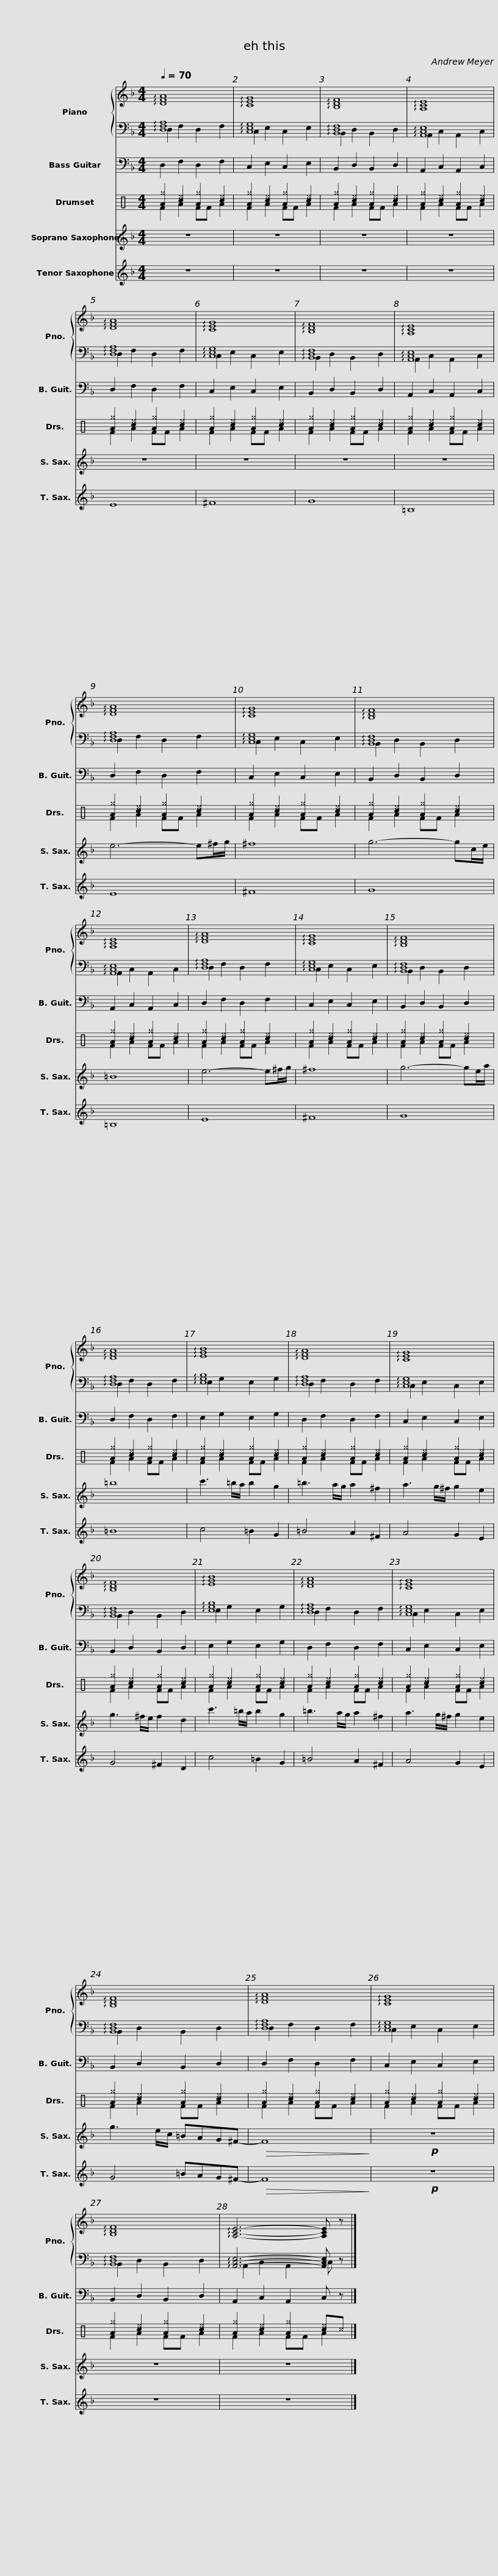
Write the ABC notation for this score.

X:1
%%score { 1 | ( 2 3 ) } 4 ( 5 6 ) 7 8
L:1/8
Q:1/4=70
M:4/4
I:linebreak $
K:F
V:1 treble
V:2 bass
V:3 bass
V:4 bass transpose=-12
V:5 perc
K:none
V:6 perc
K:none
V:7 treble transpose=-2
V:8 treble transpose=-14
V:1
 !arpeggio![DFA]8 | !arpeggio![CEG]8 | !arpeggio![B,DF]8 | !arpeggio![A,CE]8 |$ !arpeggio![DFA]8 | %5
 !arpeggio![CEG]8 | !arpeggio![B,DF]8 | !arpeggio![A,CE]8 | !arpeggio![DFA]8 |$ !arpeggio![CEG]8 | %10
 !arpeggio![B,DF]8 | !arpeggio![A,CE]8 | !arpeggio![DFA]8 |$ !arpeggio![CEG]8 | !arpeggio![B,DF]8 | %15
 !arpeggio![DFA]8 | !arpeggio![EGB]8 |$ !arpeggio![DFA]8 | !arpeggio![CEG]8 | !arpeggio![B,DF]8 | %20
 !arpeggio![EGB]8 |$ !arpeggio![DFA]8 | !arpeggio![CEG]8 | !arpeggio![B,DF]8 | !arpeggio![DFA]8 |$ %25
 !arpeggio![CEG]8 | !arpeggio![B,DF]8 | !arpeggio![A,CE]6- [A,CE] z |] %28
V:2
 !arpeggio![D,F,A,]8 | !arpeggio![C,E,G,]8 | !arpeggio![B,,D,F,]8 | !arpeggio![A,,C,E,]8 |$ !arpeggio![D,F,A,]8 | %5
 !arpeggio![C,E,G,]8 | !arpeggio![B,,D,F,]8 | !arpeggio![A,,C,E,]8 | !arpeggio![D,F,A,]8 |$ !arpeggio![C,E,G,]8 | %10
 !arpeggio![B,,D,F,]8 | !arpeggio![A,,C,E,]8 | !arpeggio![D,F,A,]8 |$ !arpeggio![C,E,G,]8 | !arpeggio![B,,D,F,]8 | %15
 !arpeggio![D,F,A,]8 | !arpeggio![E,G,B,]8 |$ !arpeggio![D,F,A,]8 | !arpeggio![C,E,G,]8 | !arpeggio![B,,D,F,]8 | %20
 !arpeggio![E,G,B,]8 |$ !arpeggio![D,F,A,]8 | !arpeggio![C,E,G,]8 | !arpeggio![B,,D,F,]8 | !arpeggio![D,F,A,]8 |$ %25
 !arpeggio![C,E,G,]8 | !arpeggio![B,,D,F,]8 | !arpeggio![A,,C,E,]6- [A,,C,E,] z |] %28
V:3
 D,2 F,2 D,2 F,2 | C,2 E,2 C,2 E,2 | B,,2 D,2 B,,2 D,2 | A,,2 C,2 A,,2 C,2 |$ D,2 F,2 D,2 F,2 | %5
 C,2 E,2 C,2 E,2 | B,,2 D,2 B,,2 D,2 | A,,2 C,2 A,,2 C,2 | D,2 F,2 D,2 F,2 |$ C,2 E,2 C,2 E,2 | %10
 B,,2 D,2 B,,2 D,2 | A,,2 C,2 A,,2 C,2 | D,2 F,2 D,2 F,2 |$ C,2 E,2 C,2 E,2 | B,,2 D,2 B,,2 D,2 | %15
 D,2 F,2 D,2 F,2 | E,2 G,2 E,2 G,2 |$ D,2 F,2 D,2 F,2 | C,2 E,2 C,2 E,2 | B,,2 D,2 B,,2 D,2 | %20
 E,2 G,2 E,2 G,2 |$ D,2 F,2 D,2 F,2 | C,2 E,2 C,2 E,2 | B,,2 D,2 B,,2 D,2 | D,2 F,2 D,2 F,2 |$ %25
 C,2 E,2 C,2 E,2 | B,,2 D,2 B,,2 D,2 | A,,2 C,2 A,,2 C, z |] %28
V:4
 D,2 F,2 D,2 F,2 | C,2 E,2 C,2 E,2 | B,,2 D,2 B,,2 D,2 | A,,2 C,2 A,,2 C,2 |$ D,2 F,2 D,2 F,2 | %5
 C,2 E,2 C,2 E,2 | B,,2 D,2 B,,2 D,2 | A,,2 C,2 A,,2 C,2 | D,2 F,2 D,2 F,2 |$ C,2 E,2 C,2 E,2 | %10
 B,,2 D,2 B,,2 D,2 | A,,2 C,2 A,,2 C,2 | D,2 F,2 D,2 F,2 |$ C,2 E,2 C,2 E,2 | B,,2 D,2 B,,2 D,2 | %15
 D,2 F,2 D,2 F,2 | E,2 G,2 E,2 G,2 |$ D,2 F,2 D,2 F,2 | C,2 E,2 C,2 E,2 | B,,2 D,2 B,,2 D,2 | %20
 E,2 G,2 E,2 G,2 |$ D,2 F,2 D,2 F,2 | C,2 E,2 C,2 E,2 | B,,2 D,2 B,,2 D,2 | D,2 F,2 D,2 F,2 |$ %25
 C,2 E,2 C,2 E,2 | B,,2 D,2 B,,2 D,2 | A,,2 C,2 A,,2 C, z |] %28
V:5
[K:C] [A^g]2 [c^e]2 [A^g]2 [c^e]2 | [A^g]2 [c^e]2 [A^g]2 [c^e]2 | [A^g]2 [c^e]2 [A^g]2 [c^e]2 | [A^g]2 [c^e]2 [A^g]2 [c^e]2 |$ [A^g]2 [c^e]2 [A^g]2 [c^e]2 | %5
 [A^g]2 [c^e]2 [A^g]2 [c^e]2 | [A^g]2 [c^e]2 [A^g]2 [c^e]2 | [A^g]2 [c^e]2 [A^g]2 [c^e]2 | [A^g]2 [c^e]2 [A^g]2 [c^e]2 |$ [A^g]2 [c^e]2 [A^g]2 [c^e]2 | %10
 [A^g]2 [c^e]2 [A^g]2 [c^e]2 | [A^g]2 [c^e]2 [A^g]2 [c^e]2 | [A^g]2 [c^e]2 [A^g]2 [c^e]2 |$ [A^g]2 [c^e]2 [A^g]2 [c^e]2 | [A^g]2 [c^e]2 [A^g]2 [c^e]2 | %15
 [A^g]2 [c^e]2 [A^g]2 [c^e]2 | [A^g]2 [c^e]2 [A^g]2 [c^e]2 |$ [A^g]2 [c^e]2 [A^g]2 [c^e]2 | [A^g]2 [c^e]2 [A^g]2 [c^e]2 | [A^g]2 [c^e]2 [A^g]2 [c^e]2 | %20
 [A^g]2 [c^e]2 [A^g]2 [c^e]2 |$ [A^g]2 [c^e]2 [A^g]2 [c^e]2 | [A^g]2 [c^e]2 [A^g]2 [c^e]2 | [A^g]2 [c^e]2 [A^g]2 [c^e]2 | [A^g]2 [c^e]2 [A^g]2 [c^e]2 |$ %25
 [A^g]2 [c^e]2 [A^g]2 [c^e]2 | [A^g]2 [c^e]2 [A^g]2 [c^e]2 | [A^g]2 [c^e]2 [A^g]2 [c^e]^c |] %28
V:6
[K:C] F2 A2 FF A2 | F2 A2 FF A2 | F2 A2 FF A2 | F2 A2 FF A2 |$ F2 A2 FF A2 | %5
 F2 A2 FF A2 | F2 A2 FF A2 | F2 A2 FF A2 | F2 A2 FF A2 |$ F2 A2 FF A2 | %10
 F2 A2 FF A2 | F2 A2 FF A2 | F2 A2 FF A2 |$ F2 A2 FF A2 | F2 A2 FF A2 | %15
 F2 A2 FF A2 | F2 A2 FF A2 |$ F2 A2 FF A2 | F2 A2 FF A2 | F2 A2 FF A2 | %20
 F2 A2 FF A2 |$ F2 A2 FF A2 | F2 A2 FF A2 | F2 A2 FF A2 | F2 A2 FF A2 |$ %25
 F2 A2 FF A2 | F2 A2 FF A2 | F2 A2 FF A2 |] %28
V:7
 z8 | z8 | z8 | z8 |$ z8 | %5
 z8 | z8 | z8 | e6- e^f/g/ |$ ^f8 | %10
 g6- gc/e/ | =B8 | e6- e^f/g/ |$ ^f8 | g6- ge/a/ | %15
 =b8 | c'3 =b/a/ b2 g2 |$ =b3 a/g/ a2 ^f2 | a3 g/^f/ g2 e2 | g3 ^f/e/ f2 d2 | %20
 c'3 =b/a/ b2 g2 |$ =b3 a/g/ a2 ^f2 | a3 g/^f/ g2 e2 | g3 e/c/ =BAG^F- |!>(! F8!>)! |$ %25
!p! z8 | z8 | z8 |] %28
V:8
 z8 | z8 | z8 | z8 |$ E8 | %5
 ^F8 | G8 | =B,8 | E8 |$ ^F8 | %10
 G8 | =B,8 | E8 |$ ^F8 | G8 | %15
 =B8 | c4 =B2 G2 |$ =B4 A2 ^F2 | A4 G2 E2 | G4 ^F2 D2 | %20
 c4 =B2 G2 |$ =B4 A2 ^F2 | A4 G2 E2 | G4 =BAG^F- |!>(! F8!>)! |$ %25
!p! z8 | z8 | z8 |] %28
